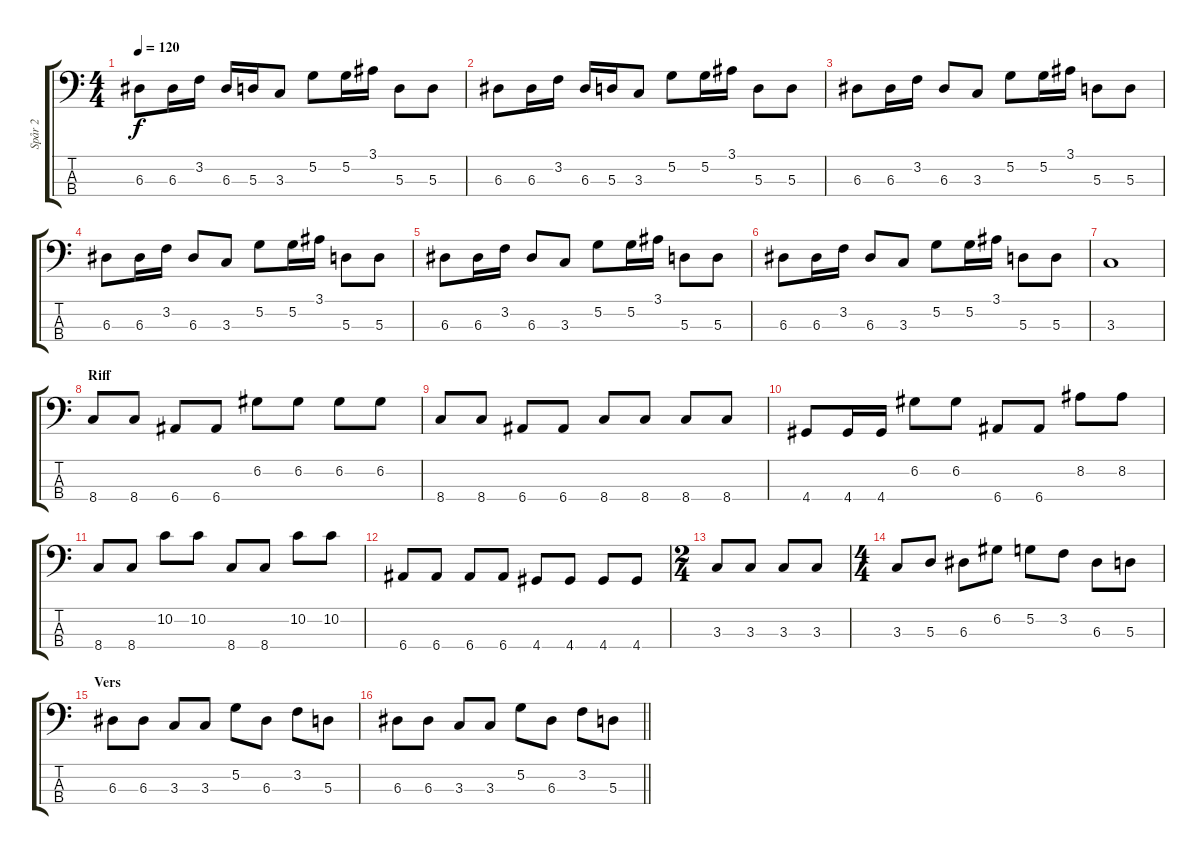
\track ("Spår 2" "Spår 2") {instrument electricbasspick}
\staff {score tabs}
\tuning (G2 D2 A1 E1) {hide}
\ts (4 4)
\tempo 120
\clef f4
\ks c
6.3.8{dy f instrument electricbasspick} 6.3.16 3.2.16 6.3.16 5.3.16 3.3.8 5.2.8 5.2.16 3.1.16 5.3.8 5.3.8 |
6.3.8 6.3.16 3.2.16 6.3.16 5.3.16 3.3.8 5.2.8 5.2.16 3.1.16 5.3.8 5.3.8 |
6.3.8 6.3.16 3.2.16 6.3.8 3.3.8 5.2.8 5.2.16 3.1.16 5.3.8 5.3.8 |
6.3.8 6.3.16 3.2.16 6.3.8 3.3.8 5.2.8 5.2.16 3.1.16 5.3.8 5.3.8 |
6.3.8 6.3.16 3.2.16 6.3.8 3.3.8 5.2.8 5.2.16 3.1.16 5.3.8 5.3.8 |
6.3.8 6.3.16 3.2.16 6.3.8 3.3.8 5.2.8 5.2.16 3.1.16 5.3.8 5.3.8 |
3.3.1 |
\section ("" "Riff")
8.4.8 8.4.8 6.4.8 6.4.8 6.2.8 6.2.8 6.2.8 6.2.8 |
8.4.8 8.4.8 6.4.8 6.4.8 8.4.8 8.4.8 8.4.8 8.4.8 |
4.4.8 4.4.16 4.4.16 6.2.8 6.2.8 6.4.8 6.4.8 8.2.8 8.2.8 |
8.4.8 8.4.8 10.2.8 10.2.8 8.4.8 8.4.8 10.2.8 10.2.8 |
6.4.8 6.4.8 6.4.8 6.4.8 4.4.8 4.4.8 4.4.8 4.4.8 |
\ts (2 4)
3.3.8 3.3.8 3.3.8 3.3.8 |
\ts (4 4)
3.3.8 5.3.8 6.3.8 6.2.8 5.2.8 3.2.8 6.3.8 5.3.8 |
\section ("" "Vers")
6.3.8 6.3.8 3.3.8 3.3.8 5.2.8 6.3.8 3.2.8 5.3.8 |
\barLineRight lightlight
6.3.8 6.3.8 3.3.8 3.3.8 5.2.8 6.3.8 3.2.8 5.3.8
